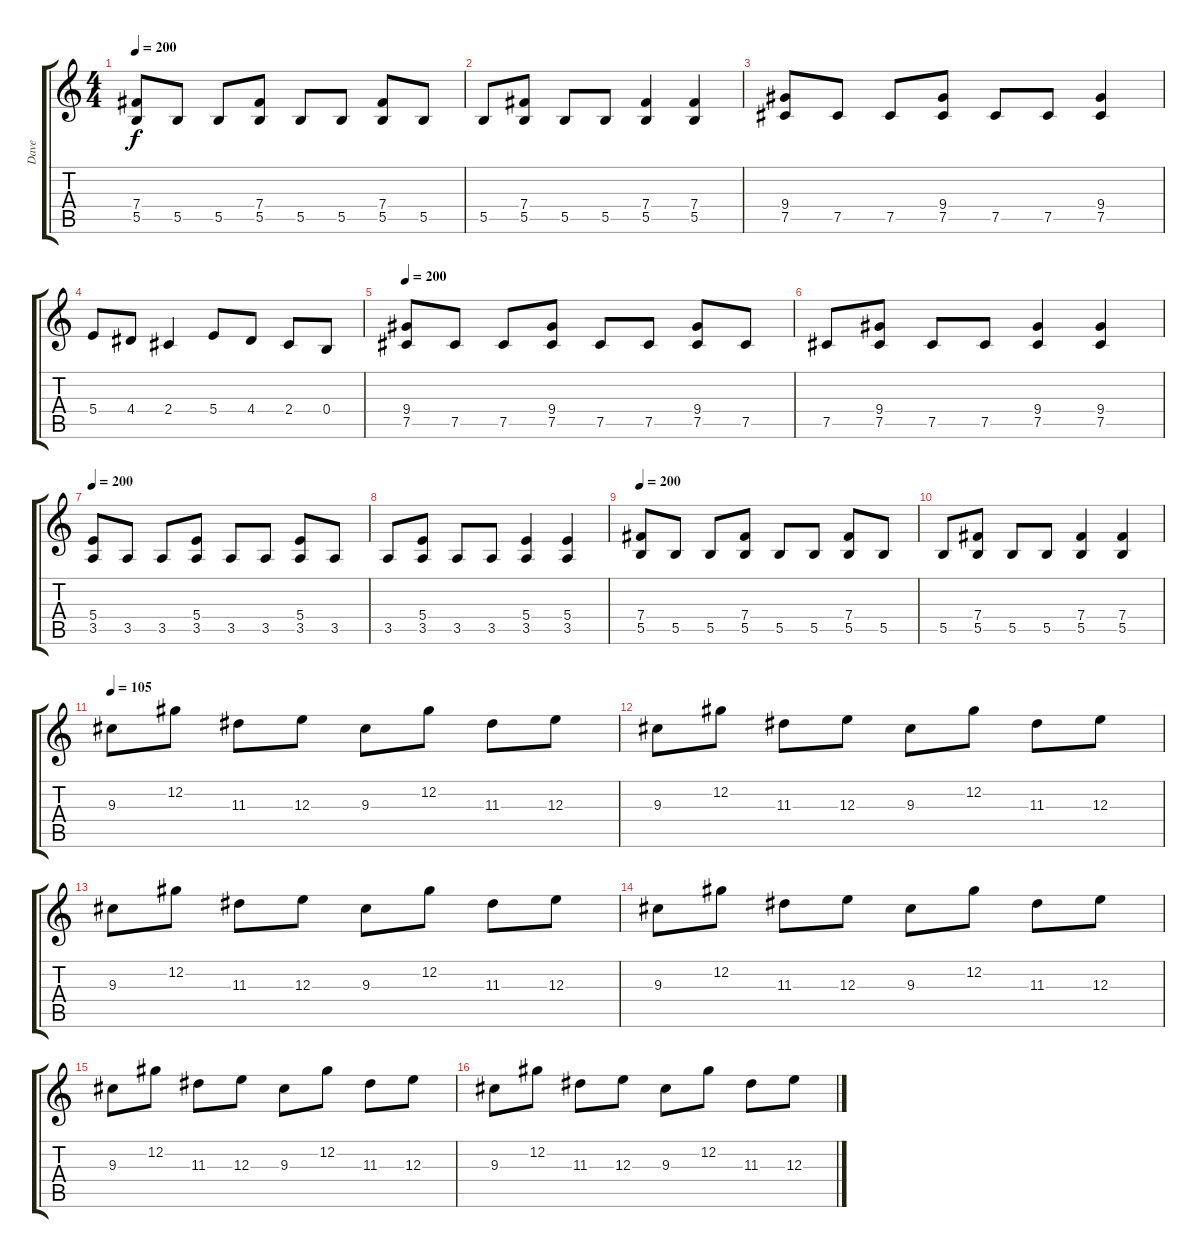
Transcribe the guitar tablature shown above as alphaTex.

\track ("Dave" "Dave") {instrument distortionguitar}
\staff {score tabs}
\tuning (Db4 Ab3 E3 B2 Gb2 Db2) {hide}
\ts (4 4)
\tempo 200
\clef g2
\ks c
(7.4 5.5).8{dy f} 5.5.8 5.5.8 (7.4 5.5).8 5.5.8 5.5.8 (7.4 5.5).8 5.5.8 |
5.5.8 (7.4 5.5).8 5.5.8 5.5.8 (7.4 5.5).4 (7.4 5.5).4 |
(9.4 7.5).8 7.5.8 7.5.8 (9.4 7.5).8 7.5.8 7.5.8 (9.4 7.5).4 |
5.4.8 4.4.8 2.4.4 5.4.8 4.4.8 2.4.8 0.4.8 |
\tempo 200
(9.4 7.5).8 7.5.8 7.5.8 (9.4 7.5).8 7.5.8 7.5.8 (9.4 7.5).8 7.5.8 |
7.5.8 (9.4 7.5).8 7.5.8 7.5.8 (9.4 7.5).4 (9.4 7.5).4 |
\tempo 200
(5.4 3.5).8 3.5.8 3.5.8 (5.4 3.5).8 3.5.8 3.5.8 (5.4 3.5).8 3.5.8 |
3.5.8 (5.4 3.5).8 3.5.8 3.5.8 (5.4 3.5).4 (5.4 3.5).4 |
\tempo 200
(7.4 5.5).8 5.5.8 5.5.8 (7.4 5.5).8 5.5.8 5.5.8 (7.4 5.5).8 5.5.8 |
5.5.8 (7.4 5.5).8 5.5.8 5.5.8 (7.4 5.5).4 (7.4 5.5).4 |
\tempo 105
9.3.8 12.2.8 11.3.8 12.3.8 9.3.8 12.2.8 11.3.8 12.3.8 |
9.3.8 12.2.8 11.3.8 12.3.8 9.3.8 12.2.8 11.3.8 12.3.8 |
9.3.8 12.2.8 11.3.8 12.3.8 9.3.8 12.2.8 11.3.8 12.3.8 |
9.3.8 12.2.8 11.3.8 12.3.8 9.3.8 12.2.8 11.3.8 12.3.8 |
9.3.8 12.2.8 11.3.8 12.3.8 9.3.8 12.2.8 11.3.8 12.3.8 |
9.3.8 12.2.8 11.3.8 12.3.8 9.3.8 12.2.8 11.3.8 12.3.8
